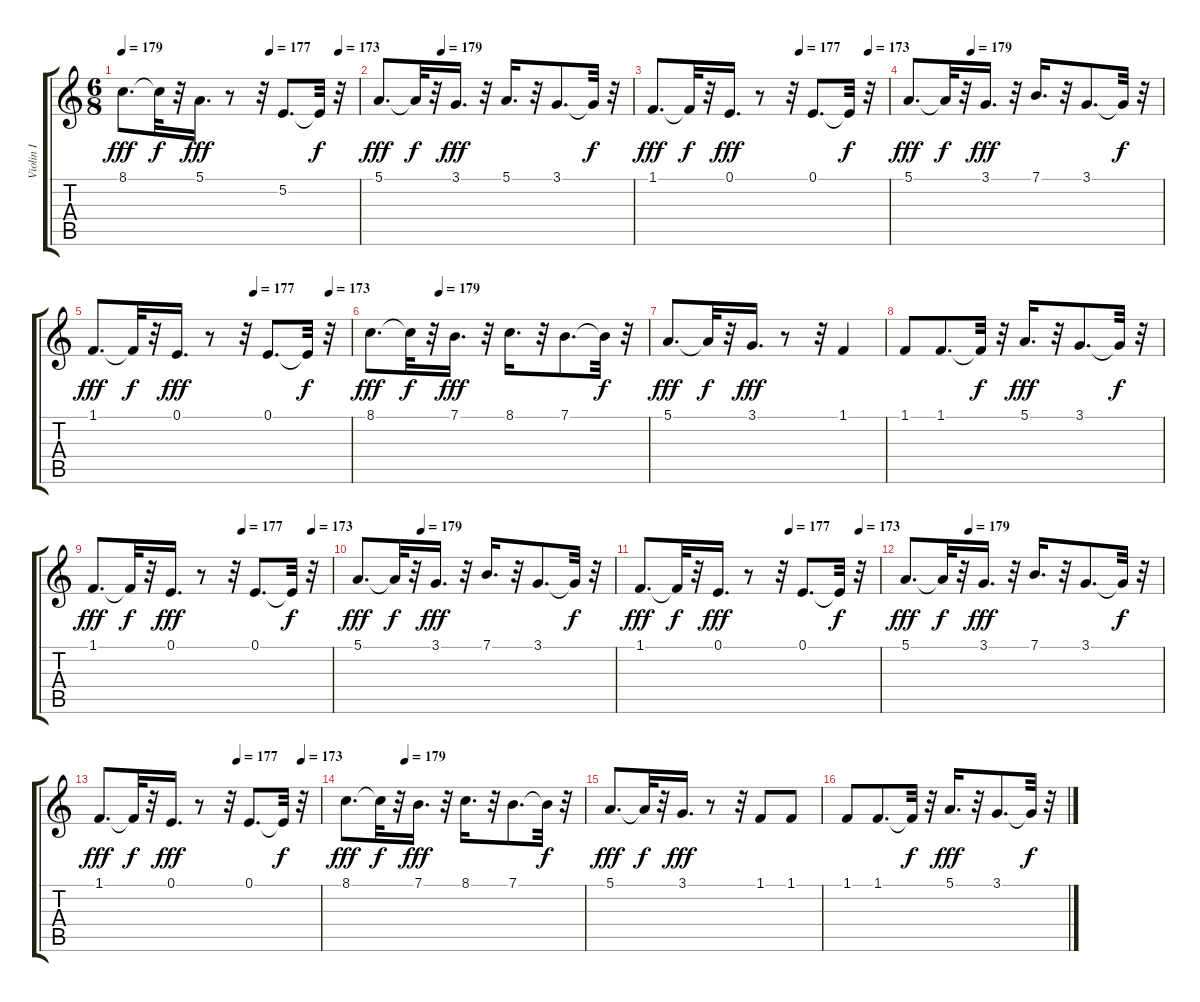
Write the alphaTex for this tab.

\track ("Violin I" "Violin I") {instrument stringensemble1}
\staff {score tabs}
\tuning (E4 B3 G3 D3 A2 E2) {hide}
\ts (6 8)
\tempo 179
\tempo (177 0.625)
\tempo (173 0.9166666666666666)
\clef g2
\ks c
8.1.8{d dy fff} 8.1{t}.32{dy f} r.32 5.1.16{d dy fff} r.8 r.32 5.2.8{d} 5.2{t}.32{dy f} r.32 |
\tempo (179 0.25)
5.1.8{d dy fff} 5.1{t}.32{dy f} r.32 3.1.16{d dy fff} r.32 5.1.16{d} r.32 3.1.8{d} 3.1{t}.32{dy f} r.32 |
\tempo (177 0.625)
\tempo (173 0.9166666666666666)
1.1.8{d dy fff} 1.1{t}.32{dy f} r.32 0.1.16{d dy fff} r.8 r.32 0.1.8{d} 0.1{t}.32{dy f} r.32 |
\tempo (179 0.25)
5.1.8{d dy fff} 5.1{t}.32{dy f} r.32 3.1.16{d dy fff} r.32 7.1.16{d} r.32 3.1.8{d} 3.1{t}.32{dy f} r.32 |
\tempo (177 0.625)
\tempo (173 0.9166666666666666)
1.1.8{d dy fff} 1.1{t}.32{dy f} r.32 0.1.16{d dy fff} r.8 r.32 0.1.8{d} 0.1{t}.32{dy f} r.32 |
\tempo (179 0.25)
8.1.8{d dy fff} 8.1{t}.32{dy f} r.32 7.1.16{d dy fff} r.32 8.1.16{d} r.32 7.1.8{d} 7.1{t}.32{dy f} r.32 |
5.1.8{d dy fff} 5.1{t}.32{dy f} r.32 3.1.16{d dy fff} r.8 r.32 1.1.4 |
1.1.8 1.1.8{d} 1.1{t}.32{dy f} r.32 5.1.16{d dy fff} r.32 3.1.8{d} 3.1{t}.32{dy f} r.32 |
\tempo (177 0.625)
\tempo (173 0.9166666666666666)
1.1.8{d dy fff} 1.1{t}.32{dy f} r.32 0.1.16{d dy fff} r.8 r.32 0.1.8{d} 0.1{t}.32{dy f} r.32 |
\tempo (179 0.25)
5.1.8{d dy fff} 5.1{t}.32{dy f} r.32 3.1.16{d dy fff} r.32 7.1.16{d} r.32 3.1.8{d} 3.1{t}.32{dy f} r.32 |
\tempo (177 0.625)
\tempo (173 0.9166666666666666)
1.1.8{d dy fff} 1.1{t}.32{dy f} r.32 0.1.16{d dy fff} r.8 r.32 0.1.8{d} 0.1{t}.32{dy f} r.32 |
\tempo (179 0.25)
5.1.8{d dy fff} 5.1{t}.32{dy f} r.32 3.1.16{d dy fff} r.32 7.1.16{d} r.32 3.1.8{d} 3.1{t}.32{dy f} r.32 |
\tempo (177 0.625)
\tempo (173 0.9166666666666666)
1.1.8{d dy fff} 1.1{t}.32{dy f} r.32 0.1.16{d dy fff} r.8 r.32 0.1.8{d} 0.1{t}.32{dy f} r.32 |
\tempo (179 0.25)
8.1.8{d dy fff} 8.1{t}.32{dy f} r.32 7.1.16{d dy fff} r.32 8.1.16{d} r.32 7.1.8{d} 7.1{t}.32{dy f} r.32 |
5.1.8{d dy fff} 5.1{t}.32{dy f} r.32 3.1.16{d dy fff} r.8 r.32 1.1.8 1.1.8 |
1.1.8 1.1.8{d} 1.1{t}.32{dy f} r.32 5.1.16{d dy fff} r.32 3.1.8{d} 3.1{t}.32{dy f} r.32
